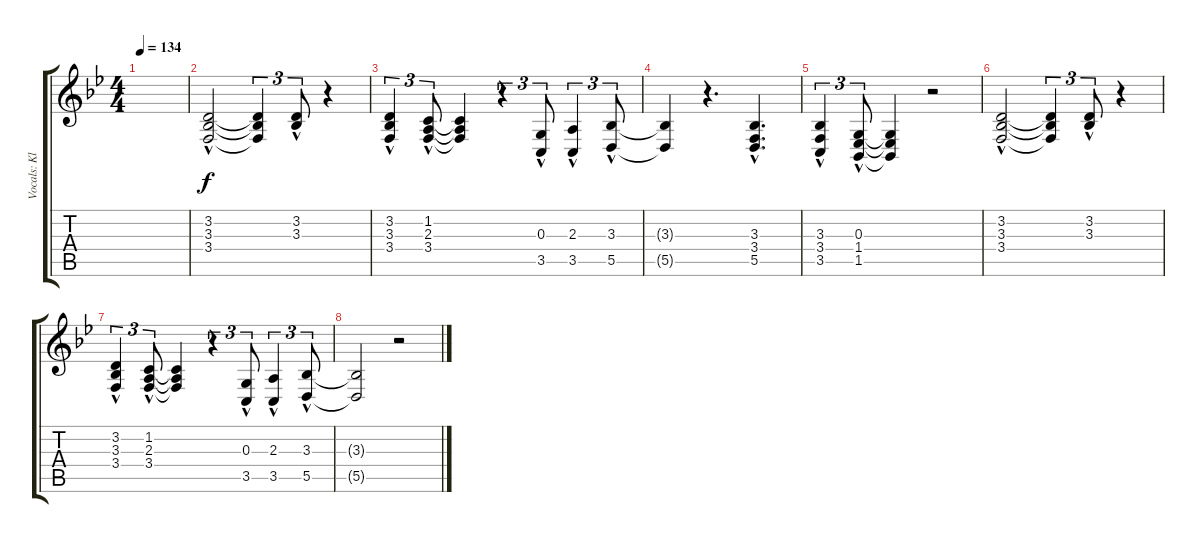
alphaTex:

\track ("Vocals: Klause" "Vocals: Kl") {instrument lead2sawtooth}
\staff {score tabs}
\tuning (E4 B3 G3 D3 A2 E2) {hide}
\ts (4 4)
\tempo 134
\clef g2
\ks bb
|
(3.2{hac} 3.3{hac} 3.4{hac}).2 (3.2{t} 3.3{t} 3.4{t}).4{tu (3 2)} (3.2{hac} 3.3{hac}).8{tu (3 2)} r.4 |
(3.2{hac} 3.3{hac} 3.4{hac}).4{tu (3 2)} (1.2{hac} 2.3{hac} 3.4{hac}).8{tu (3 2)} (1.2{t} 2.3{t} 3.4{t}).4 r.4{tu (3 2)} (0.3{hac} 3.5{hac}).8{tu (3 2)} (2.3{hac} 3.5{hac}).4{tu (3 2)} (3.3{hac} 5.5{hac}).8{tu (3 2)} |
(3.3{t} 5.5{t}).4 r.4{d} (3.3{hac} 3.4{hac} 5.5{hac}).4{d} |
(3.3{hac} 3.4{hac} 3.5{hac}).4{tu (3 2)} (0.3{hac} 1.4{hac} 1.5{hac}).8{tu (3 2)} (0.3{t} 1.4{t} 1.5{t}).4 r.2 |
(3.2{hac} 3.3{hac} 3.4{hac}).2 (3.2{t} 3.3{t} 3.4{t}).4{tu (3 2)} (3.2{hac} 3.3{hac}).8{tu (3 2)} r.4 |
(3.2{hac} 3.3{hac} 3.4{hac}).4{tu (3 2)} (1.2{hac} 2.3{hac} 3.4{hac}).8{tu (3 2)} (1.2{t} 2.3{t} 3.4{t}).4 r.4{tu (3 2)} (0.3{hac} 3.5{hac}).8{tu (3 2)} (2.3{hac} 3.5{hac}).4{tu (3 2)} (3.3{hac} 5.5{hac}).8{tu (3 2)} |
(3.3{t} 5.5{t}).2 r.2
